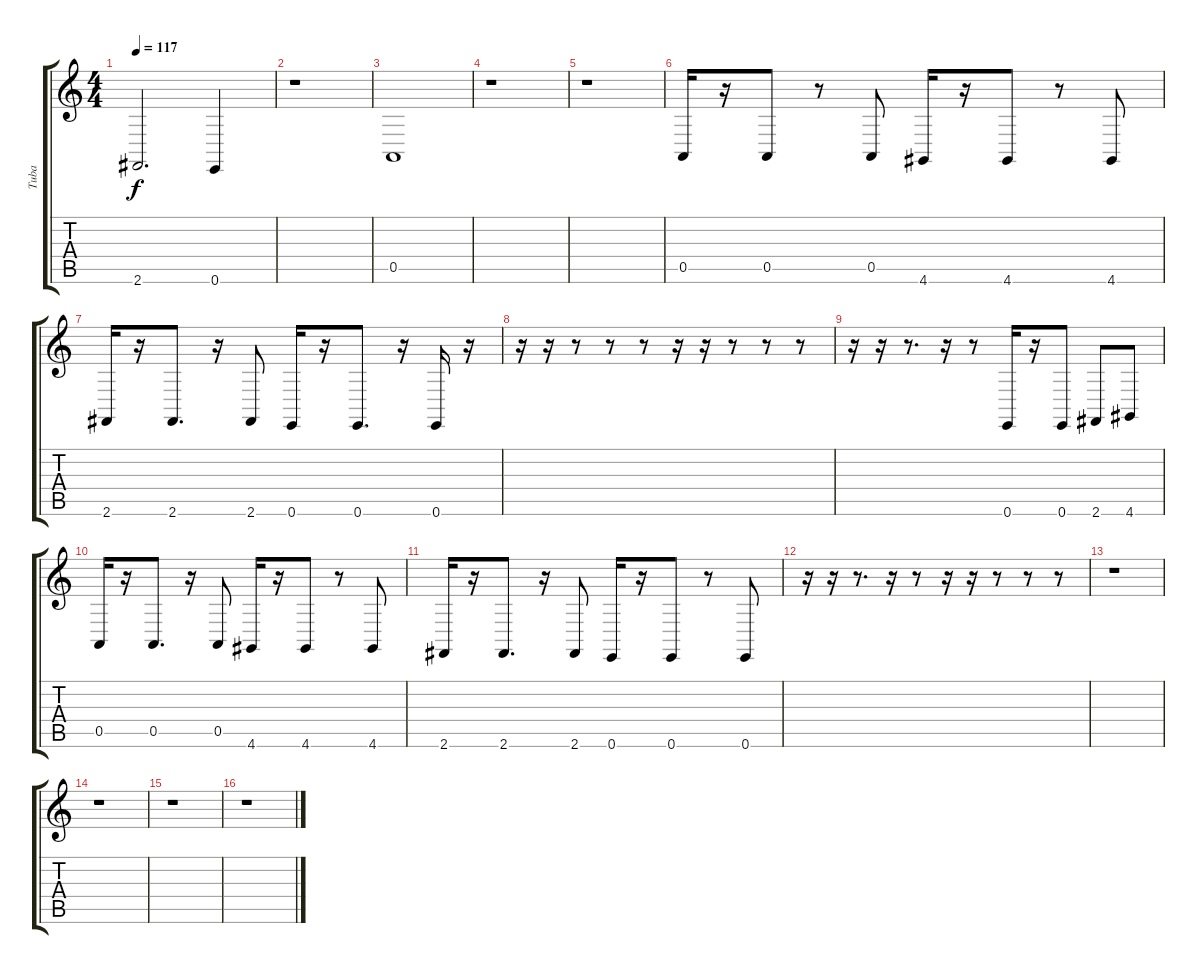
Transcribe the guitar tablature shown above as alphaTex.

\track ("Tuba" "Tuba") {instrument tuba}
\staff {score tabs}
\tuning (E4 B3 G3 D3 A2 E2) {hide}
\ts (4 4)
\tempo 117
\clef g2
\ks c
2.6.2{d dy f} 0.6.4 |
r.1 |
0.5.1 |
r.1 |
r.1 |
0.5.16 r.16 0.5.8 r.8 0.5.8 4.6.16 r.16 4.6.8 r.8 4.6.8 |
2.6.16 r.16 2.6.8{d} r.16 2.6.8 0.6.16 r.16 0.6.8{d} r.16 0.6.16 r.16 |
r.16 r.16 r.8 r.8 r.8 r.16 r.16 r.8 r.8 r.8 |
r.16 r.16 r.8{d} r.16 r.8 0.6.16 r.16 0.6.8 2.6.8 4.6.8 |
0.5.16 r.16 0.5.8{d} r.16 0.5.8 4.6.16 r.16 4.6.8 r.8 4.6.8 |
2.6.16 r.16 2.6.8{d} r.16 2.6.8 0.6.16 r.16 0.6.8 r.8 0.6.8 |
r.16 r.16 r.8{d} r.16 r.8 r.16 r.16 r.8 r.8 r.8 |
r.1 |
r.1 |
r.1 |
r.1
